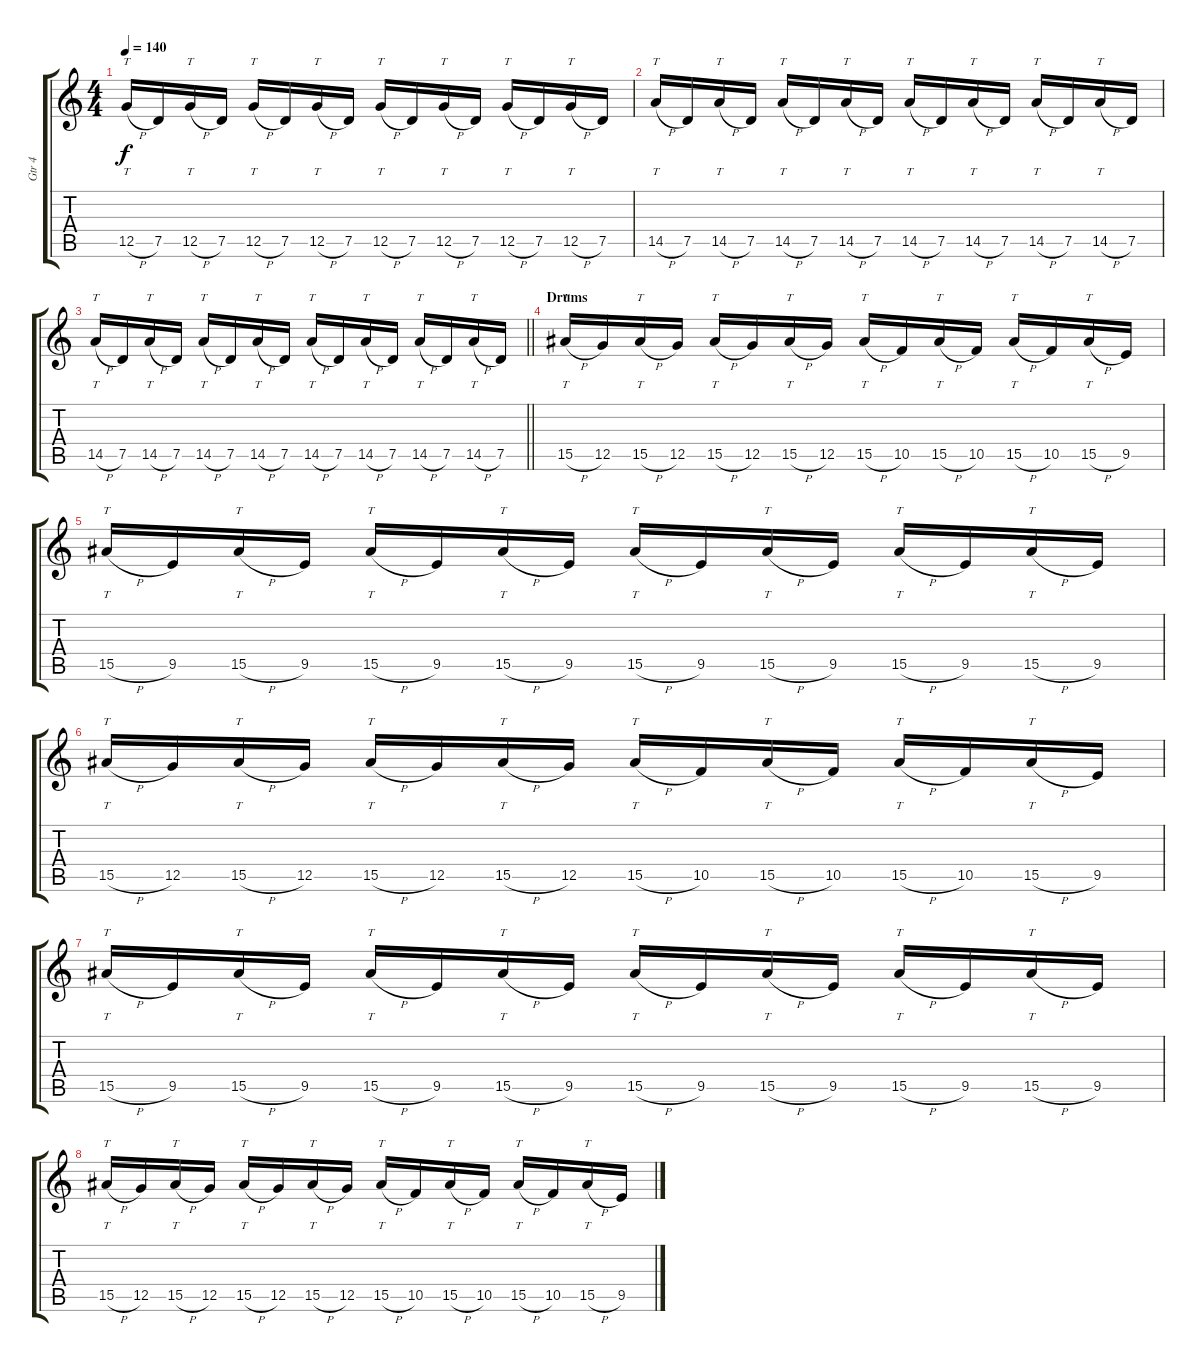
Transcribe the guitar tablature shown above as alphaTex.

\track ("Gtr 4" "Gtr 4") {instrument distortionguitar}
\staff {score tabs}
\tuning (D4 A3 F3 C3 G2 D2) {hide}
\ts (4 4)
\tempo 140
\clef g2
\ks c
12.5{h}.16{tt dy f} 7.5.16 12.5{h}.16{tt} 7.5.16 12.5{h}.16{tt} 7.5.16 12.5{h}.16{tt} 7.5.16 12.5{h}.16{tt} 7.5.16 12.5{h}.16{tt} 7.5.16 12.5{h}.16{tt} 7.5.16 12.5{h}.16{tt} 7.5.16 |
14.5{h}.16{tt} 7.5.16 14.5{h}.16{tt} 7.5.16 14.5{h}.16{tt} 7.5.16 14.5{h}.16{tt} 7.5.16 14.5{h}.16{tt} 7.5.16 14.5{h}.16{tt} 7.5.16 14.5{h}.16{tt} 7.5.16 14.5{h}.16{tt} 7.5.16 |
\barLineRight lightlight
14.5{h}.16{tt} 7.5.16 14.5{h}.16{tt} 7.5.16 14.5{h}.16{tt} 7.5.16 14.5{h}.16{tt} 7.5.16 14.5{h}.16{tt} 7.5.16 14.5{h}.16{tt} 7.5.16 14.5{h}.16{tt} 7.5.16 14.5{h}.16{tt} 7.5.16 |
\section ("" "Drums")
15.5{h}.16{tt} 12.5.16 15.5{h}.16{tt} 12.5.16 15.5{h}.16{tt} 12.5.16 15.5{h}.16{tt} 12.5.16 15.5{h}.16{tt} 10.5.16 15.5{h}.16{tt} 10.5.16 15.5{h}.16{tt} 10.5.16 15.5{h}.16{tt} 9.5.16 |
15.5{h}.16{tt} 9.5.16 15.5{h}.16{tt} 9.5.16 15.5{h}.16{tt} 9.5.16 15.5{h}.16{tt} 9.5.16 15.5{h}.16{tt} 9.5.16 15.5{h}.16{tt} 9.5.16 15.5{h}.16{tt} 9.5.16 15.5{h}.16{tt} 9.5.16 |
15.5{h}.16{tt} 12.5.16 15.5{h}.16{tt} 12.5.16 15.5{h}.16{tt} 12.5.16 15.5{h}.16{tt} 12.5.16 15.5{h}.16{tt} 10.5.16 15.5{h}.16{tt} 10.5.16 15.5{h}.16{tt} 10.5.16 15.5{h}.16{tt} 9.5.16 |
15.5{h}.16{tt} 9.5.16 15.5{h}.16{tt} 9.5.16 15.5{h}.16{tt} 9.5.16 15.5{h}.16{tt} 9.5.16 15.5{h}.16{tt} 9.5.16 15.5{h}.16{tt} 9.5.16 15.5{h}.16{tt} 9.5.16 15.5{h}.16{tt} 9.5.16 |
15.5{h}.16{tt} 12.5.16 15.5{h}.16{tt} 12.5.16 15.5{h}.16{tt} 12.5.16 15.5{h}.16{tt} 12.5.16 15.5{h}.16{tt} 10.5.16 15.5{h}.16{tt} 10.5.16 15.5{h}.16{tt} 10.5.16 15.5{h}.16{tt} 9.5.16
